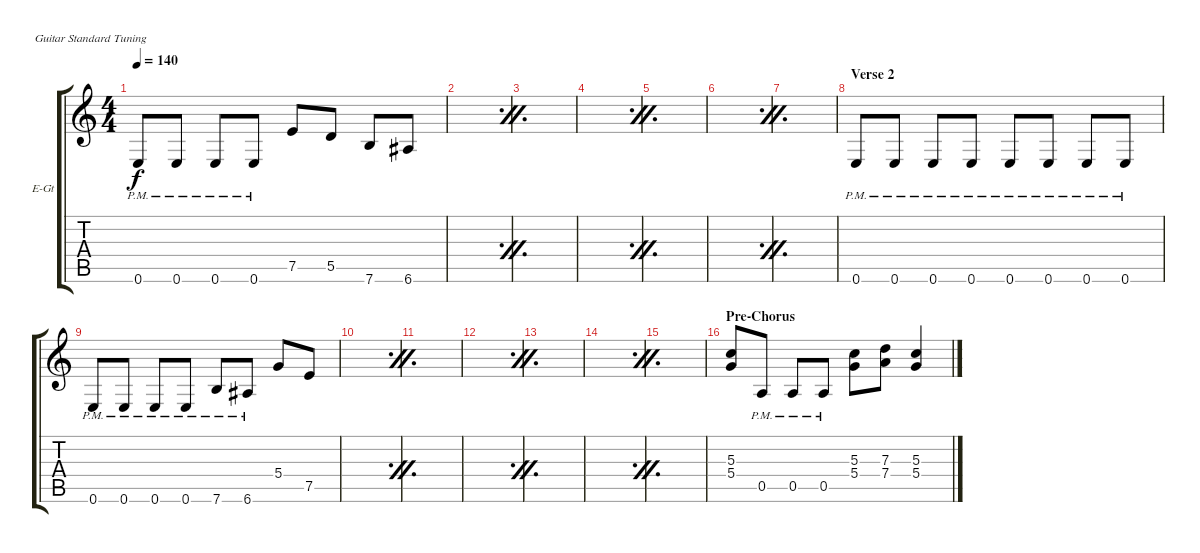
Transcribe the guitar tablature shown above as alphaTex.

\defaultSystemsLayout 4
\bracketExtendMode groupsimilarinstruments
\firstSystemTrackNameOrientation horizontal
\otherSystemsTrackNameOrientation horizontal
\track ("Lead Guitar" "E-Gt") {instrument distortionguitar}
\staff {score tabs}
\tuning (E4 B3 G3 D3 A2 E2)
\ts (4 4)
\tempo 140
\clef g2
\scale
0.333333
\ks c
0.6{pm}.8{dy f} 0.6{pm}.8 0.6{pm}.8 0.6{pm}.8 7.5.8 5.5.8 7.6.8 6.6.8 |
\simile firstofdouble
\scale
0.333333 |
\simile secondofdouble
\scale
0.333333 |
\simile firstofdouble
\scale
0.333333 |
\simile secondofdouble
\scale
0.333333 |
\simile firstofdouble
\scale
0.333333 |
\simile secondofdouble
\scale
0.333333 |
\section ("" "Verse 2")
\simile none
\scale
0.333333 0.6{pm}.8 0.6{pm}.8 0.6{pm}.8 0.6{pm}.8 0.6{pm}.8 0.6{pm}.8 0.6{pm}.8 0.6{pm}.8 |
\scale
0.333333 0.6{pm}.8 0.6{pm}.8 0.6{pm}.8 0.6{pm}.8 7.6{pm}.8 6.6{pm}.8 5.4.8 7.5.8 |
\simile firstofdouble
\scale
0.333333 |
\simile secondofdouble
\scale
0.333333 |
\simile firstofdouble
\scale
0.333333 |
\simile secondofdouble
\scale
0.333333 |
\simile firstofdouble
\scale
0.333333 |
\simile secondofdouble
\scale
0.333333 |
\section ("" "Pre-Chorus")
\simile none
\scale
0.333333 (5.3 5.4).8 0.5{pm}.8 0.5{pm}.8 0.5{pm}.8 (5.3 5.4).8 (7.3 7.4).8 (5.3 5.4).4
